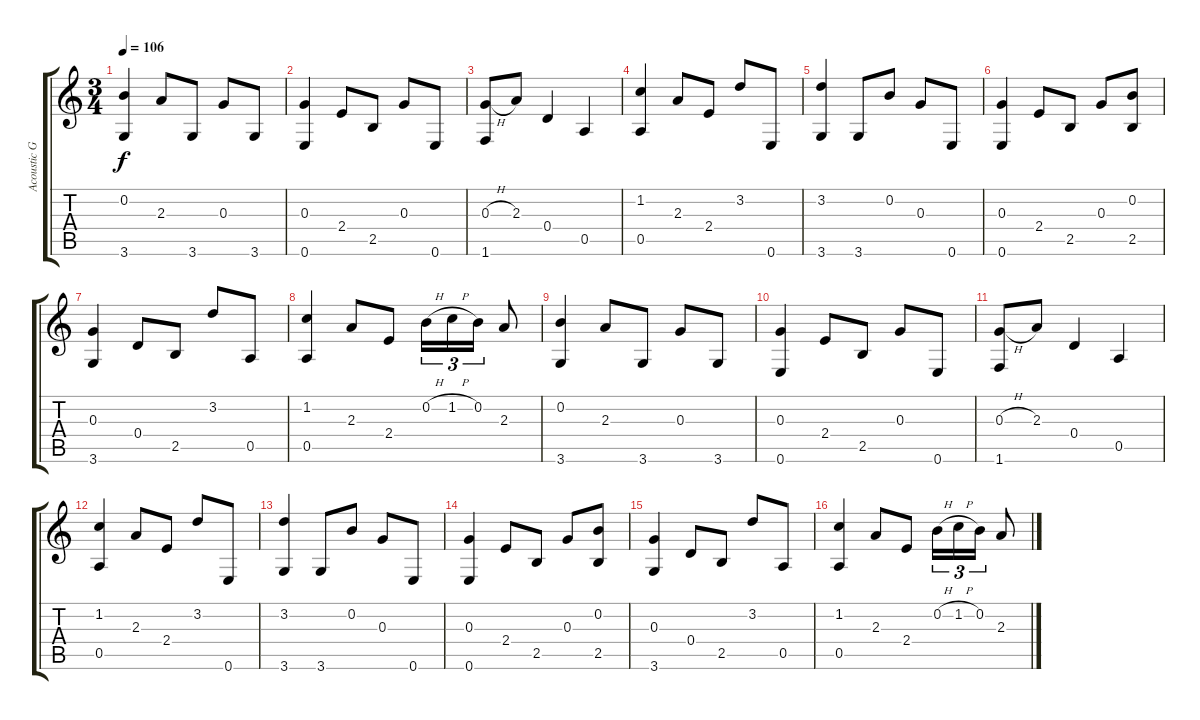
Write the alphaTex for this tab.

\track ("Acoustic Guitar" "Acoustic G") {instrument acousticguitarsteel}
\staff {score tabs}
\tuning (E4 B3 G3 D3 A2 E2) {hide}
\ts (3 4)
\tempo 106
\clef g2
\ks c
(0.2 3.6).4{dy f} 2.3.8 3.6.8 0.3.8 3.6.8 |
(0.3 0.6).4 2.4.8 2.5.8 0.3.8 0.6.8 |
(0.3{h} 1.6).8 2.3.8 0.4.4 0.5.4 |
(1.2 0.5).4 2.3.8 2.4.8 3.2.8 0.6.8 |
(3.2 3.6).4 3.6.8 0.2.8 0.3.8 0.6.8 |
(0.3 0.6).4 2.4.8 2.5.8 0.3.8 (0.2 2.5).8 |
(0.3 3.6).4 0.4.8 2.5.8 3.2.8 0.5.8 |
(1.2 0.5).4 2.3.8 2.4.8 0.2{h}.16{tu (3 2)} 1.2{h}.16{tu (3 2)} 0.2.16{tu (3 2)} 2.3.8 |
(0.2 3.6).4 2.3.8 3.6.8 0.3.8 3.6.8 |
(0.3 0.6).4 2.4.8 2.5.8 0.3.8 0.6.8 |
(0.3{h} 1.6).8 2.3.8 0.4.4 0.5.4 |
(1.2 0.5).4 2.3.8 2.4.8 3.2.8 0.6.8 |
(3.2 3.6).4 3.6.8 0.2.8 0.3.8 0.6.8 |
(0.3 0.6).4 2.4.8 2.5.8 0.3.8 (0.2 2.5).8 |
(0.3 3.6).4 0.4.8 2.5.8 3.2.8 0.5.8 |
(1.2 0.5).4 2.3.8 2.4.8 0.2{h}.16{tu (3 2)} 1.2{h}.16{tu (3 2)} 0.2.16{tu (3 2)} 2.3.8
